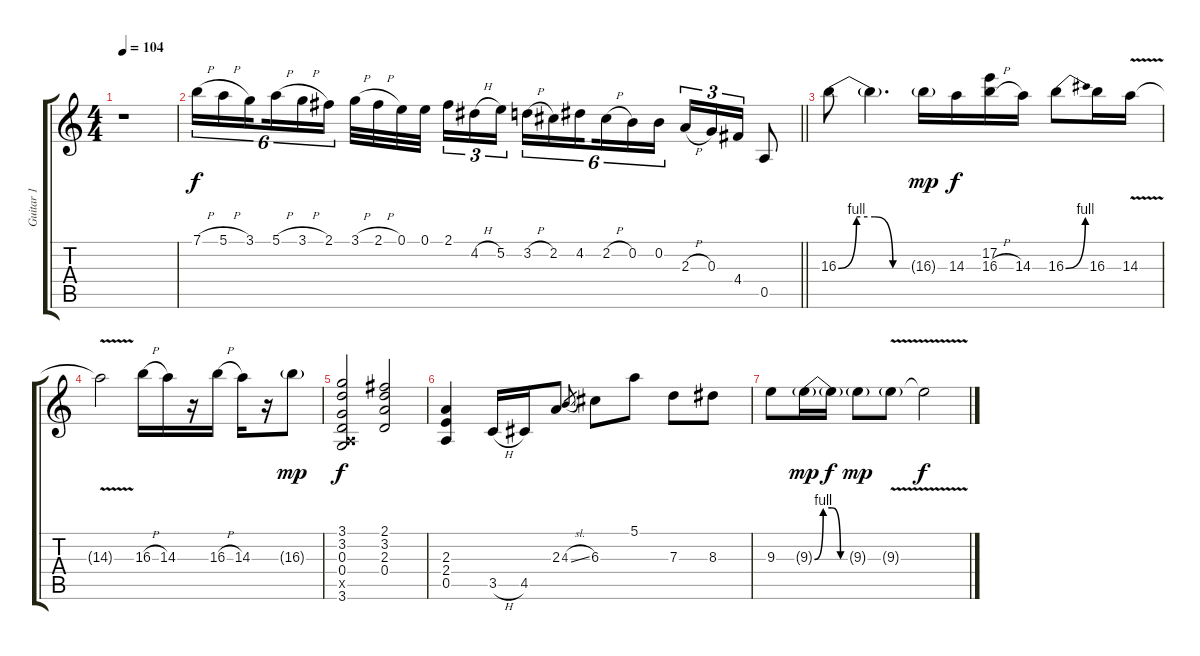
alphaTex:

\track ("Guitar 1" "Guitar 1") {instrument distortionguitar}
\staff {score tabs}
\tuning (E4 B3 G3 D3 A2 E2) {hide}
\ts (4 4)
\tempo 104
\clef g2
\ks c
r.1{dy mp} |
\barLineRight lightlight
7.1{h}.16{tu (6 4) dy f} 5.1{h}.16{tu (6 4)} 3.1.16{tu (6 4) beam splitsecondary} 5.1{h}.16{tu (6 4)} 3.1{h}.16{tu (6 4)} 2.1.16{tu (6 4)} 3.1{h}.32 2.1{h}.32 0.1.32 0.1.32{beam splitsecondary} 2.1.16{tu (3 2)} 4.2{h}.16{tu (3 2)} 5.2.16{tu (3 2)} 3.2{h}.16{tu (6 4)} 2.2.16{tu (6 4)} 4.2.16{tu (6 4) beam splitsecondary} 2.2{h}.16{tu (6 4)} 0.2.16{tu (6 4)} 0.2.16{tu (6 4)} 2.3{h}.16{tu (3 2)} 0.3.16{tu (3 2)} 4.4.16{tu (3 2)} 0.5.8 |
16.3{be (custom 0 0 15 4 30 4 45 0 60 0)}.8 16.3{t}.4{d} 16.3{g}.16{dy mp} 14.3.16{dy f} (17.2 16.3{h}).16 14.3.16 16.3{be (bend 0 0 60 4)}.8 16.3.16 14.3{v}.16 |
14.3{t}.2 16.3{h}.16 14.3.16 r.16 16.3{h}.16 14.3.16 r.16 16.3{g}.8{dy mp} |
(3.1 3.2 0.3 0.4 0.5{x} 3.6).2{dy f} (2.1 3.2 2.3 0.4).2 |
(2.3 2.4 0.5).4 3.5{h}.16 4.5.16 2.3.8 4.3{sl}.8{gr} 6.3.8 5.1.8 7.3.8 8.3.8 |
9.3.8 9.3{be (custom 0 0 15 4 30 4 45 0 60 0) g}.16{dy mp} 9.3{t}.16{dy f} 9.3{g}.8{dy mp} 9.3{v g}.8 9.3{t}.2{dy f}
